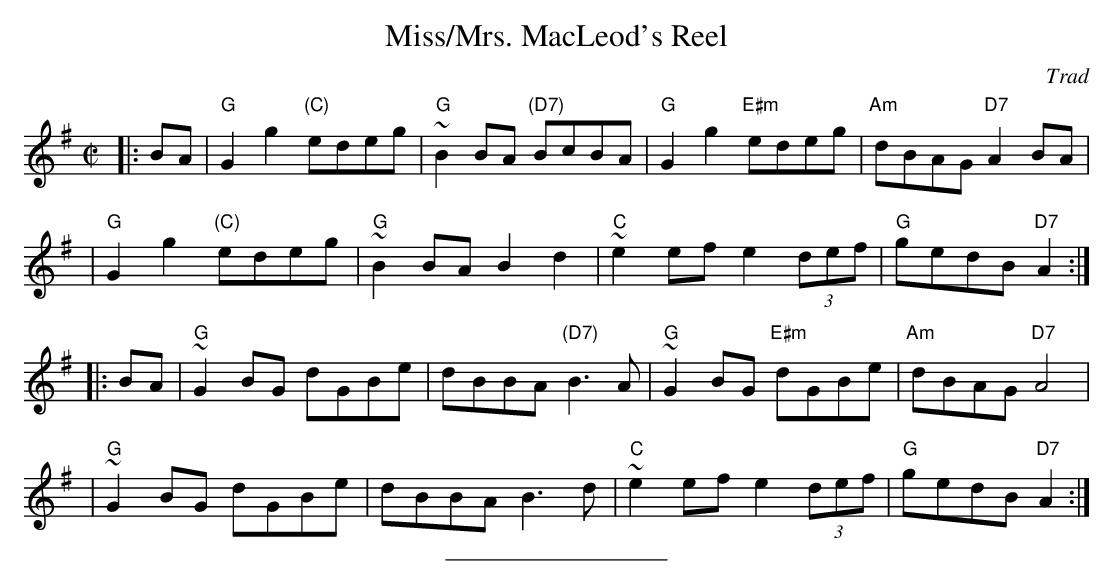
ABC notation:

X:1
T: Miss/Mrs. MacLeod's Reel
O: Trad
M: C|
L: 1/8
K: G
|: BA \
| "G"G2g2 "(C)"edeg | "G"~B2BA "(D7)"BcBA \
| "G"G2g2 "E#m"edeg | "Am"dBAG "D7"A2BA |
| "G"G2g2 "(C)"edeg | "G"~B2BA B2d2 \
| "C"~e2ef e2(3def | "G"gedB "D7"A2 :|
|: BA \
| "G"~G2BG dGBe | dBBA "(D7)"B3A \
| "G"~G2BG "E#m"dGBe | "Am"dBAG "D7"A4 |
| "G"~G2BG dGBe | dBBA B3d \
| "C"~e2ef e2(3def | "G"gedB "D7"A2 :|
